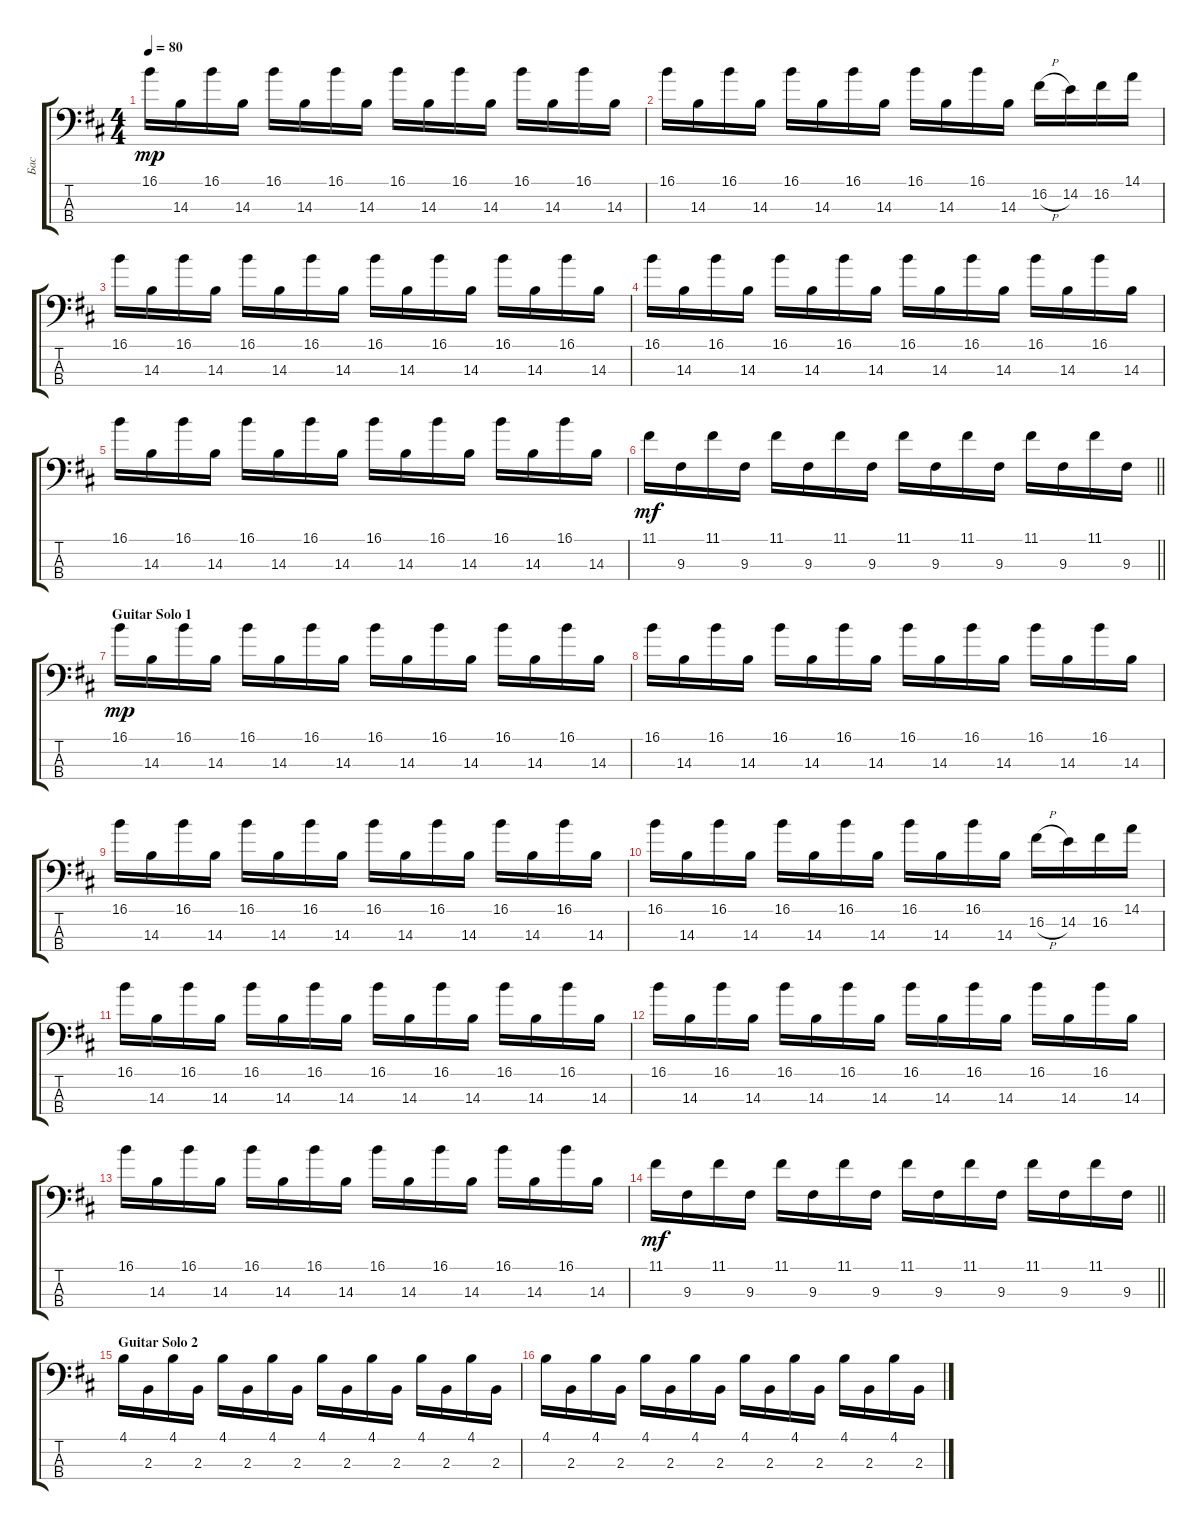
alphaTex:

\track ("Бас" "Бас") {instrument electricbassfinger}
\staff {score tabs}
\tuning (G2 D2 A1 E1) {hide}
\ts (4 4)
\tempo 80
\clef f4
\ks bminor
16.1.16{dy mp} 14.3.16 16.1.16 14.3.16 16.1.16 14.3.16 16.1.16 14.3.16 16.1.16 14.3.16 16.1.16 14.3.16 16.1.16 14.3.16 16.1.16 14.3.16 |
16.1.16 14.3.16 16.1.16 14.3.16 16.1.16 14.3.16 16.1.16 14.3.16 16.1.16 14.3.16 16.1.16 14.3.16 16.2{h}.16 14.2.16 16.2.16 14.1.16 |
16.1.16 14.3.16 16.1.16 14.3.16 16.1.16 14.3.16 16.1.16 14.3.16 16.1.16 14.3.16 16.1.16 14.3.16 16.1.16 14.3.16 16.1.16 14.3.16 |
16.1.16 14.3.16 16.1.16 14.3.16 16.1.16 14.3.16 16.1.16 14.3.16 16.1.16 14.3.16 16.1.16 14.3.16 16.1.16 14.3.16 16.1.16 14.3.16 |
16.1.16 14.3.16 16.1.16 14.3.16 16.1.16 14.3.16 16.1.16 14.3.16 16.1.16 14.3.16 16.1.16 14.3.16 16.1.16 14.3.16 16.1.16 14.3.16 |
\barLineRight lightlight
11.1.16{dy mf} 9.3.16 11.1.16 9.3.16 11.1.16 9.3.16 11.1.16 9.3.16 11.1.16 9.3.16 11.1.16 9.3.16 11.1.16 9.3.16 11.1.16 9.3.16 |
\section ("" "Guitar Solo 1")
16.1.16{dy mp} 14.3.16 16.1.16 14.3.16 16.1.16 14.3.16 16.1.16 14.3.16 16.1.16 14.3.16 16.1.16 14.3.16 16.1.16 14.3.16 16.1.16 14.3.16 |
16.1.16 14.3.16 16.1.16 14.3.16 16.1.16 14.3.16 16.1.16 14.3.16 16.1.16 14.3.16 16.1.16 14.3.16 16.1.16 14.3.16 16.1.16 14.3.16 |
16.1.16 14.3.16 16.1.16 14.3.16 16.1.16 14.3.16 16.1.16 14.3.16 16.1.16 14.3.16 16.1.16 14.3.16 16.1.16 14.3.16 16.1.16 14.3.16 |
16.1.16 14.3.16 16.1.16 14.3.16 16.1.16 14.3.16 16.1.16 14.3.16 16.1.16 14.3.16 16.1.16 14.3.16 16.2{h}.16 14.2.16 16.2.16 14.1.16 |
16.1.16 14.3.16 16.1.16 14.3.16 16.1.16 14.3.16 16.1.16 14.3.16 16.1.16 14.3.16 16.1.16 14.3.16 16.1.16 14.3.16 16.1.16 14.3.16 |
16.1.16 14.3.16 16.1.16 14.3.16 16.1.16 14.3.16 16.1.16 14.3.16 16.1.16 14.3.16 16.1.16 14.3.16 16.1.16 14.3.16 16.1.16 14.3.16 |
16.1.16 14.3.16 16.1.16 14.3.16 16.1.16 14.3.16 16.1.16 14.3.16 16.1.16 14.3.16 16.1.16 14.3.16 16.1.16 14.3.16 16.1.16 14.3.16 |
\barLineRight lightlight
11.1.16{dy mf} 9.3.16 11.1.16 9.3.16 11.1.16 9.3.16 11.1.16 9.3.16 11.1.16 9.3.16 11.1.16 9.3.16 11.1.16 9.3.16 11.1.16 9.3.16 |
\section ("" "Guitar Solo 2")
4.1.16 2.3.16 4.1.16 2.3.16 4.1.16 2.3.16 4.1.16 2.3.16 4.1.16 2.3.16 4.1.16 2.3.16 4.1.16 2.3.16 4.1.16 2.3.16 |
4.1.16 2.3.16 4.1.16 2.3.16 4.1.16 2.3.16 4.1.16 2.3.16 4.1.16 2.3.16 4.1.16 2.3.16 4.1.16 2.3.16 4.1.16 2.3.16
